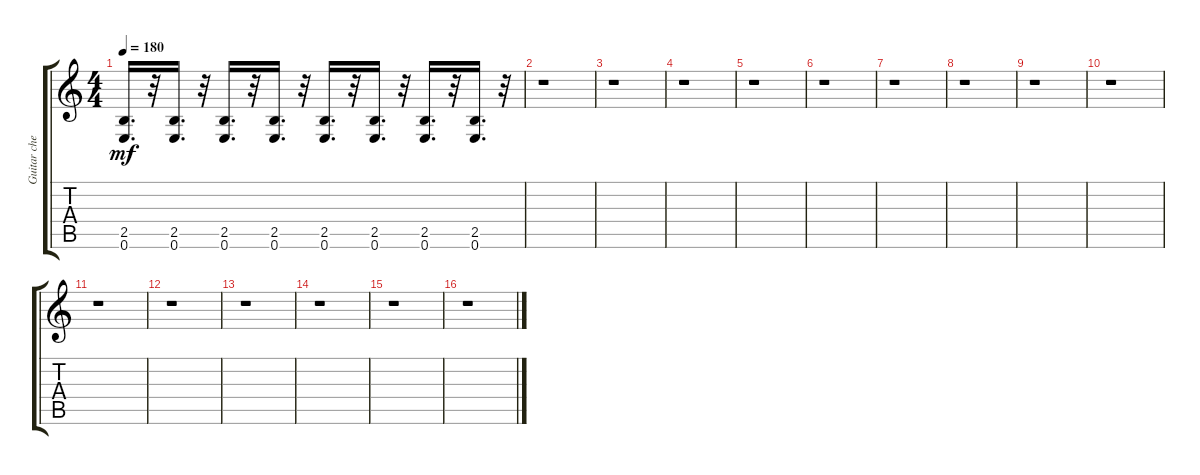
\track ("Guitar ches" "Guitar che") {instrument overdrivenguitar}
\staff {score tabs}
\tuning (E4 B3 G3 D3 A2 E2) {hide}
\ts (4 4)
\tempo 180
\clef g2
\ks c
(2.5 0.6).16{d dy mf} r.32 (2.5 0.6).16{d} r.32 (2.5 0.6).16{d} r.32 (2.5 0.6).16{d} r.32 (2.5 0.6).16{d} r.32 (2.5 0.6).16{d} r.32 (2.5 0.6).16{d} r.32 (2.5 0.6).16{d} r.32 |
r.1 |
r.1 |
r.1 |
r.1 |
r.1 |
r.1 |
r.1 |
r.1 |
r.1 |
r.1 |
r.1 |
r.1 |
r.1 |
r.1 |
r.1
